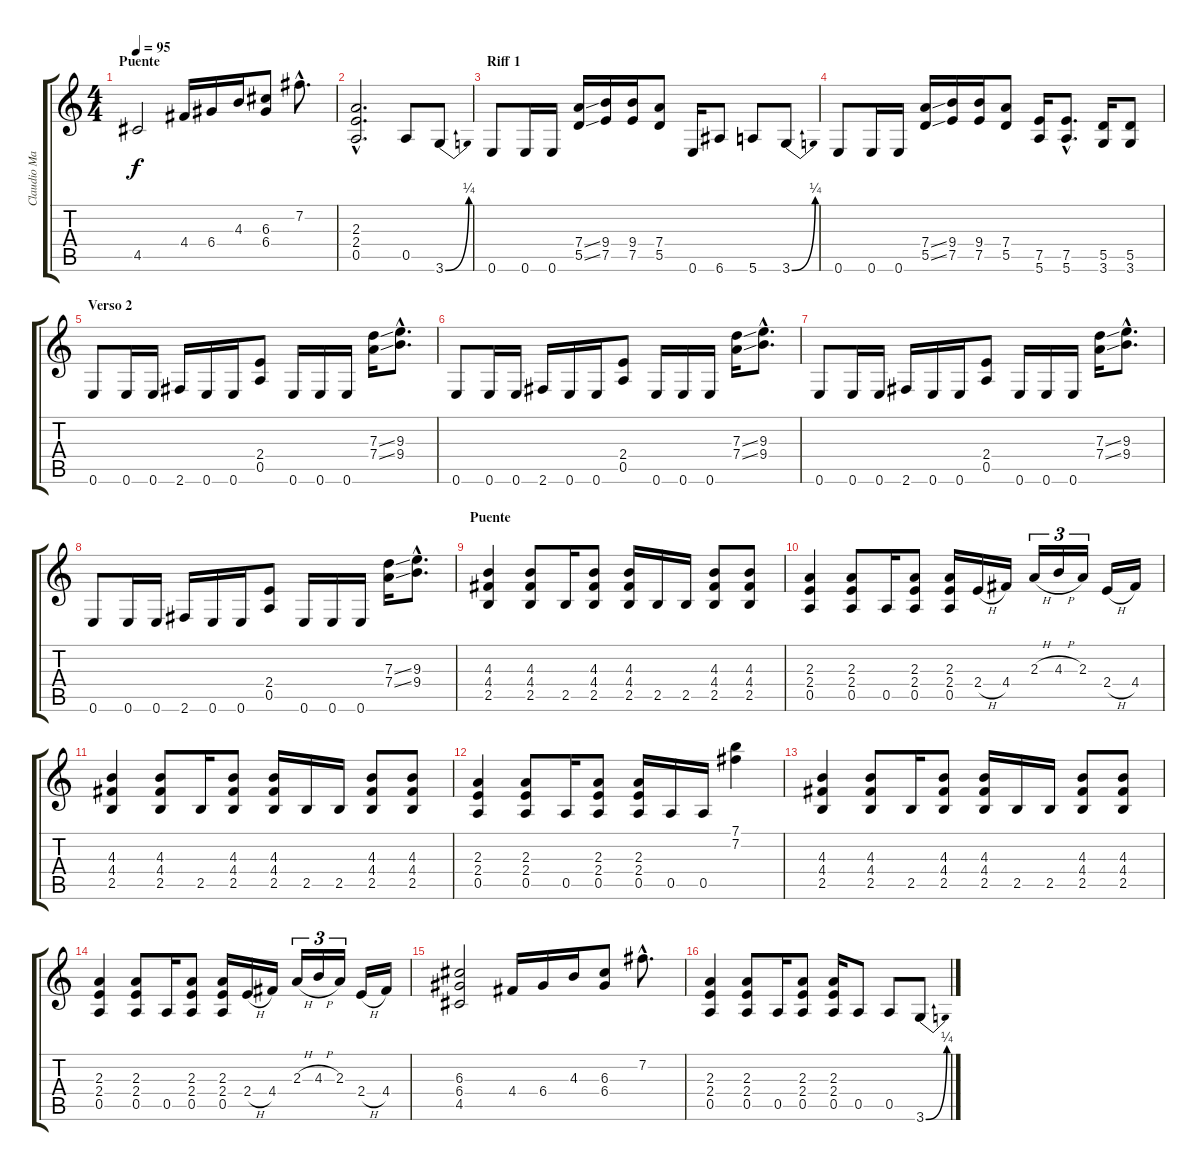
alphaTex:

\track ("Claudio Marciello (Gtr 1)" "Claudio Ma") {instrument distortionguitar}
\staff {score tabs}
\tuning (E4 B3 G3 D3 A2 E2) {hide}
\ts (4 4)
\section ("" "Puente")
\tempo 95
\clef g2
\ks c
4.5.2{dy f} 4.4.16 6.4.16 4.3.16 (6.3 6.4).8 7.2{hac}.8{d} |
(2.3{hac} 2.4{hac} 0.5{hac}).2{d} 0.5.8 3.6{be (bend 0 0 60 1)}.8 |
\section ("" "Riff 1")
0.6.8 0.6.16 0.6.16 (7.4{ss} 5.5{ss}).16 (9.4 7.5).16 (9.4 7.5).16 (7.4 5.5).8 0.6.16 6.6.8 5.6.8 3.6{be (bend 0 0 60 1)}.8 |
0.6.8 0.6.16 0.6.16 (7.4{ss} 5.5{ss}).16 (9.4 7.5).16 (9.4 7.5).16 (7.4 5.5).8 (7.5 5.6).16 (7.5{hac} 5.6{hac}).8{d} (5.5 3.6).16 (5.5 3.6).8 |
\section ("" "Verso 2")
0.6.8 0.6.16 0.6.16 2.6.16 0.6.16 0.6.16 (2.4 0.5).8 0.6.16 0.6.16 0.6.16 (7.3{ss} 7.4{ss}).16 (9.3{hac} 9.4{hac}).8{d} |
0.6.8 0.6.16 0.6.16 2.6.16 0.6.16 0.6.16 (2.4 0.5).8 0.6.16 0.6.16 0.6.16 (7.3{ss} 7.4{ss}).16 (9.3{hac} 9.4{hac}).8{d} |
0.6.8 0.6.16 0.6.16 2.6.16 0.6.16 0.6.16 (2.4 0.5).8 0.6.16 0.6.16 0.6.16 (7.3{ss} 7.4{ss}).16 (9.3{hac} 9.4{hac}).8{d} |
0.6.8 0.6.16 0.6.16 2.6.16 0.6.16 0.6.16 (2.4 0.5).8 0.6.16 0.6.16 0.6.16 (7.3{ss} 7.4{ss}).16 (9.3{hac} 9.4{hac}).8{d} |
\section ("" "Puente")
(4.3 4.4 2.5).4 (4.3 4.4 2.5).8 2.5.16 (4.3 4.4 2.5).8 (4.3 4.4 2.5).16 2.5.16 2.5.16 (4.3 4.4 2.5).8 (4.3 4.4 2.5).8 |
(2.3 2.4 0.5).4 (2.3 2.4 0.5).8 0.5.16 (2.3 2.4 0.5).8 (2.3 2.4 0.5).16 2.4{h}.16 4.4.16 2.3{h}.16{tu (3 2)} 4.3{h}.16{tu (3 2)} 2.3.16{tu (3 2)} 2.4{h}.16 4.4.16 |
(4.3 4.4 2.5).4 (4.3 4.4 2.5).8 2.5.16 (4.3 4.4 2.5).8 (4.3 4.4 2.5).16 2.5.16 2.5.16 (4.3 4.4 2.5).8 (4.3 4.4 2.5).8 |
(2.3 2.4 0.5).4 (2.3 2.4 0.5).8 0.5.16 (2.3 2.4 0.5).8 (2.3 2.4 0.5).16 0.5.16 0.5.16 (7.1 7.2).4 |
(4.3 4.4 2.5).4 (4.3 4.4 2.5).8 2.5.16 (4.3 4.4 2.5).8 (4.3 4.4 2.5).16 2.5.16 2.5.16 (4.3 4.4 2.5).8 (4.3 4.4 2.5).8 |
(2.3 2.4 0.5).4 (2.3 2.4 0.5).8 0.5.16 (2.3 2.4 0.5).8 (2.3 2.4 0.5).16 2.4{h}.16 4.4.16 2.3{h}.16{tu (3 2)} 4.3{h}.16{tu (3 2)} 2.3.16{tu (3 2)} 2.4{h}.16 4.4.16 |
(6.3 6.4 4.5).2 4.4.16 6.4.16 4.3.16 (6.3 6.4).8 7.2{hac}.8{d} |
(2.3 2.4 0.5).4 (2.3 2.4 0.5).8 0.5.16 (2.3 2.4 0.5).8 (2.3 2.4 0.5).16 0.5.8 0.5.8 3.6{be (bend 0 0 60 1)}.8
